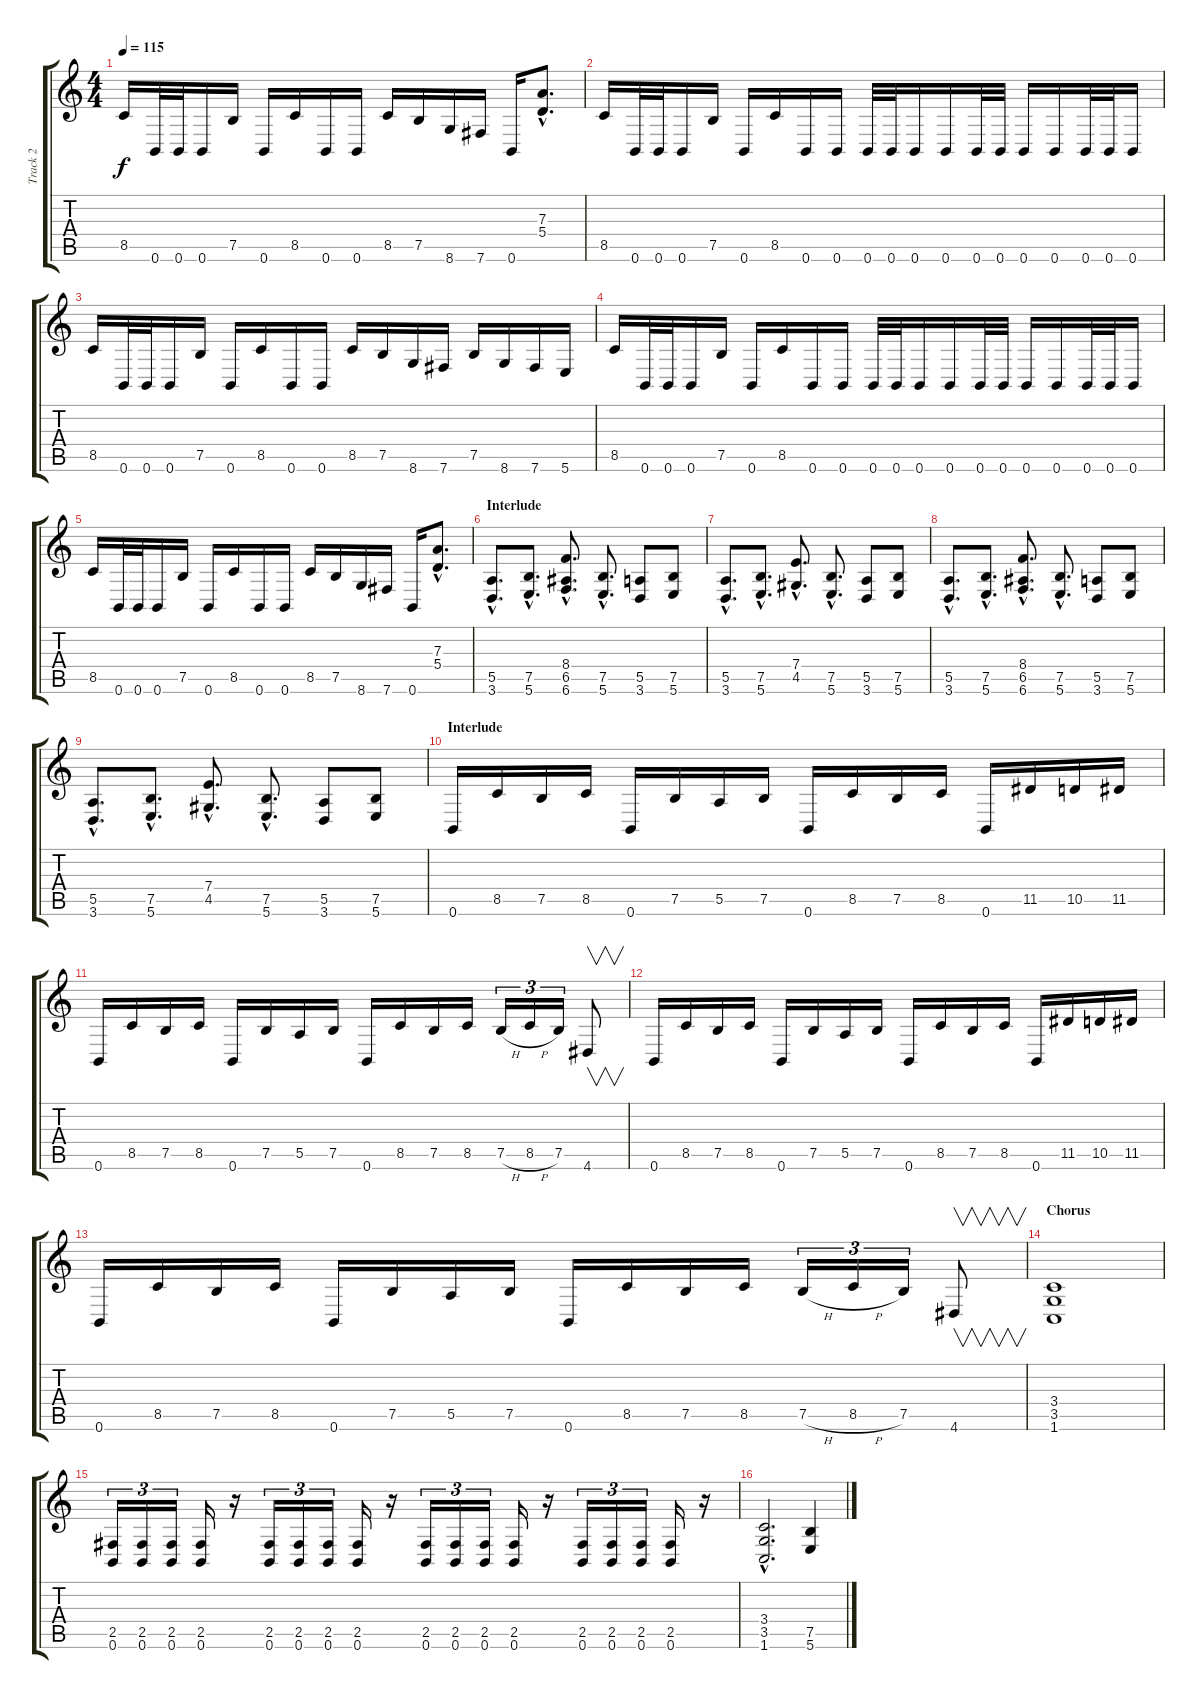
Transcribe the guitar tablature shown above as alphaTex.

\track ("Track 2" "Track 2") {instrument distortionguitar}
\staff {score tabs}
\tuning (B3 Gb3 D3 A2 E2 B1) {hide}
\ts (4 4)
\tempo 115
\clef g2
\ks c
8.5.16{dy f} 0.6.32 0.6.32 0.6.16 7.5.16 0.6.16 8.5.16 0.6.16 0.6.16 8.5.16 7.5.16 8.6.16 7.6.16 0.6.16 (7.3{hac} 5.4{hac}).8{d} |
8.5.16 0.6.32 0.6.32 0.6.16 7.5.16 0.6.16 8.5.16 0.6.16 0.6.16 0.6.32 0.6.32 0.6.16 0.6.16 0.6.32 0.6.32 0.6.16 0.6.16 0.6.32 0.6.32 0.6.16 |
8.5.16 0.6.32 0.6.32 0.6.16 7.5.16 0.6.16 8.5.16 0.6.16 0.6.16 8.5.16 7.5.16 8.6.16 7.6.16 7.5.16 8.6.16 7.6.16 5.6.16 |
8.5.16 0.6.32 0.6.32 0.6.16 7.5.16 0.6.16 8.5.16 0.6.16 0.6.16 0.6.32 0.6.32 0.6.16 0.6.16 0.6.32 0.6.32 0.6.16 0.6.16 0.6.32 0.6.32 0.6.16 |
8.5.16 0.6.32 0.6.32 0.6.16 7.5.16 0.6.16 8.5.16 0.6.16 0.6.16 8.5.16 7.5.16 8.6.16 7.6.16 0.6.16 (7.3{hac} 5.4{hac}).8{d} |
\section ("" "Interlude")
(5.5{hac} 3.6{hac}).8{d} (7.5{hac} 5.6{hac}).8{d} (8.4{hac} 6.5{hac} 6.6{hac}).8{d} (7.5{hac} 5.6{hac}).8{d} (5.5 3.6).8 (7.5 5.6).8 |
(5.5{hac} 3.6{hac}).8{d} (7.5{hac} 5.6{hac}).8{d} (7.4{hac} 4.5{hac}).8{d} (7.5{hac} 5.6{hac}).8{d} (5.5 3.6).8 (7.5 5.6).8 |
(5.5{hac} 3.6{hac}).8{d} (7.5{hac} 5.6{hac}).8{d} (8.4{hac} 6.5{hac} 6.6{hac}).8{d} (7.5{hac} 5.6{hac}).8{d} (5.5 3.6).8 (7.5 5.6).8 |
(5.5{hac} 3.6{hac}).8{d} (7.5{hac} 5.6{hac}).8{d} (7.4{hac} 4.5{hac}).8{d} (7.5{hac} 5.6{hac}).8{d} (5.5 3.6).8 (7.5 5.6).8 |
\section ("" "Interlude")
0.6.16 8.5.16 7.5.16 8.5.16 0.6.16 7.5.16 5.5.16 7.5.16 0.6.16 8.5.16 7.5.16 8.5.16 0.6.16 11.5.16 10.5.16 11.5.16 |
0.6.16 8.5.16 7.5.16 8.5.16 0.6.16 7.5.16 5.5.16 7.5.16 0.6.16 8.5.16 7.5.16 8.5.16 7.5{h}.16{tu (3 2)} 8.5{h}.16{tu (3 2)} 7.5.16{tu (3 2)} 4.6.8{v} |
0.6.16 8.5.16 7.5.16 8.5.16 0.6.16 7.5.16 5.5.16 7.5.16 0.6.16 8.5.16 7.5.16 8.5.16 0.6.16 11.5.16 10.5.16 11.5.16 |
0.6.16 8.5.16 7.5.16 8.5.16 0.6.16 7.5.16 5.5.16 7.5.16 0.6.16 8.5.16 7.5.16 8.5.16 7.5{h}.16{tu (3 2)} 8.5{h}.16{tu (3 2)} 7.5.16{tu (3 2)} 4.6.8{v} |
\section ("" "Chorus")
(3.4 3.5 1.6).1 |
(2.5 0.6).16{tu (3 2)} (2.5 0.6).16{tu (3 2)} (2.5 0.6).16{tu (3 2)} (2.5 0.6).16 r.16 (2.5 0.6).16{tu (3 2)} (2.5 0.6).16{tu (3 2)} (2.5 0.6).16{tu (3 2)} (2.5 0.6).16 r.16 (2.5 0.6).16{tu (3 2)} (2.5 0.6).16{tu (3 2)} (2.5 0.6).16{tu (3 2)} (2.5 0.6).16 r.16 (2.5 0.6).16{tu (3 2)} (2.5 0.6).16{tu (3 2)} (2.5 0.6).16{tu (3 2)} (2.5 0.6).16 r.16 |
(3.4{hac} 3.5{hac} 1.6{hac}).2{d} (7.5 5.6).4
